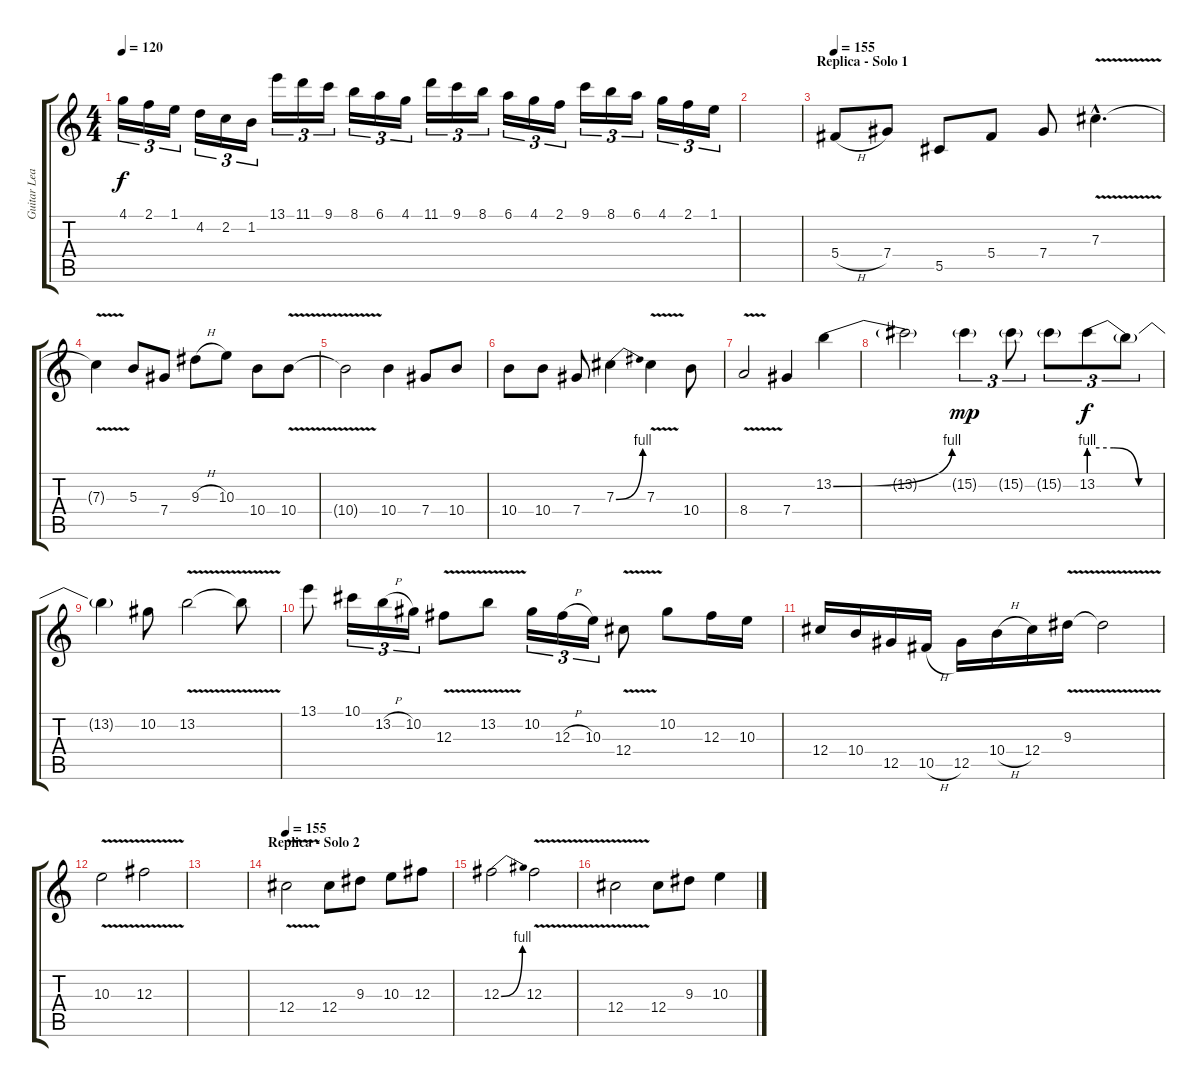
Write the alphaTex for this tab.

\track ("Guitar Lead" "Guitar Lea") {instrument distortionguitar}
\staff {score tabs}
\tuning (Eb4 Bb3 Gb3 Db3 Ab2 Eb2) {hide}
\ts (4 4)
\tempo 120
\clef g2
\ks c
4.1.16{tu (3 2) dy f} 2.1.16{tu (3 2)} 1.1.16{tu (3 2)} 4.2.16{tu (3 2)} 2.2.16{tu (3 2)} 1.2.16{tu (3 2)} 13.1.16{tu (3 2)} 11.1.16{tu (3 2)} 9.1.16{tu (3 2)} 8.1.16{tu (3 2)} 6.1.16{tu (3 2)} 4.1.16{tu (3 2)} 11.1.16{tu (3 2)} 9.1.16{tu (3 2)} 8.1.16{tu (3 2)} 6.1.16{tu (3 2)} 4.1.16{tu (3 2)} 2.1.16{tu (3 2)} 9.1.16{tu (3 2)} 8.1.16{tu (3 2)} 6.1.16{tu (3 2)} 4.1.16{tu (3 2)} 2.1.16{tu (3 2)} 1.1.16{tu (3 2)} |
|
\section ("" "Replica - Solo 1")
\tempo 155
5.4{h}.8 7.4.8 5.5.8 5.4.8 7.4.8 7.3{v hac}.4{d} |
7.3{t}.4 5.3.8 7.4.8 9.3{h}.8 10.3.8 10.4.8 10.4{v}.8 |
10.4{t}.2 10.4.4 7.4.8 10.4.8 |
10.4.8 10.4.8 7.4.8 7.3{be (bend 0 0 60 4)}.4 7.3{v}.4 10.4.8 |
8.4{v}.2 7.4.4 13.2{be (bend 0 0 60 4)}.4 |
13.2{t}.2 15.2{g}.4{tu (3 2) dy mp} 15.2{g}.8{tu (3 2)} 15.2{g}.8{tu (3 2)} 13.2{be (custom 0 4 20 4 40 0 60 0)}.8{tu (3 2) dy f} 13.2{t}.8{tu (3 2)} |
13.2{t}.4 10.2.8 13.2{v}.2 13.2{t}.8 |
13.1.8 10.1.16{tu (3 2)} 13.2{h}.16{tu (3 2)} 10.2.16{tu (3 2)} 12.3{v}.8 13.2{v}.8 10.2.16{tu (3 2)} 12.3{h}.16{tu (3 2)} 10.3.16{tu (3 2)} 12.4{v}.8 10.2.8 12.3.16 10.3.16 |
12.4.16 10.4.16 12.5.16 10.5{h}.16 12.5.16 10.4{h}.16 12.4.16 9.3{v}.16 9.3{t}.2 |
10.3{v}.2 12.3{v}.2 |
|
\section ("" "Replica - Solo 2")
\tempo 155
12.4{v}.2 12.4.8 9.3.8 10.3.8 12.3.8 |
12.3{be (bend 0 0 60 4)}.2 12.3{v}.2 |
12.4{v}.2 12.4.8 9.3.8 10.3.4
